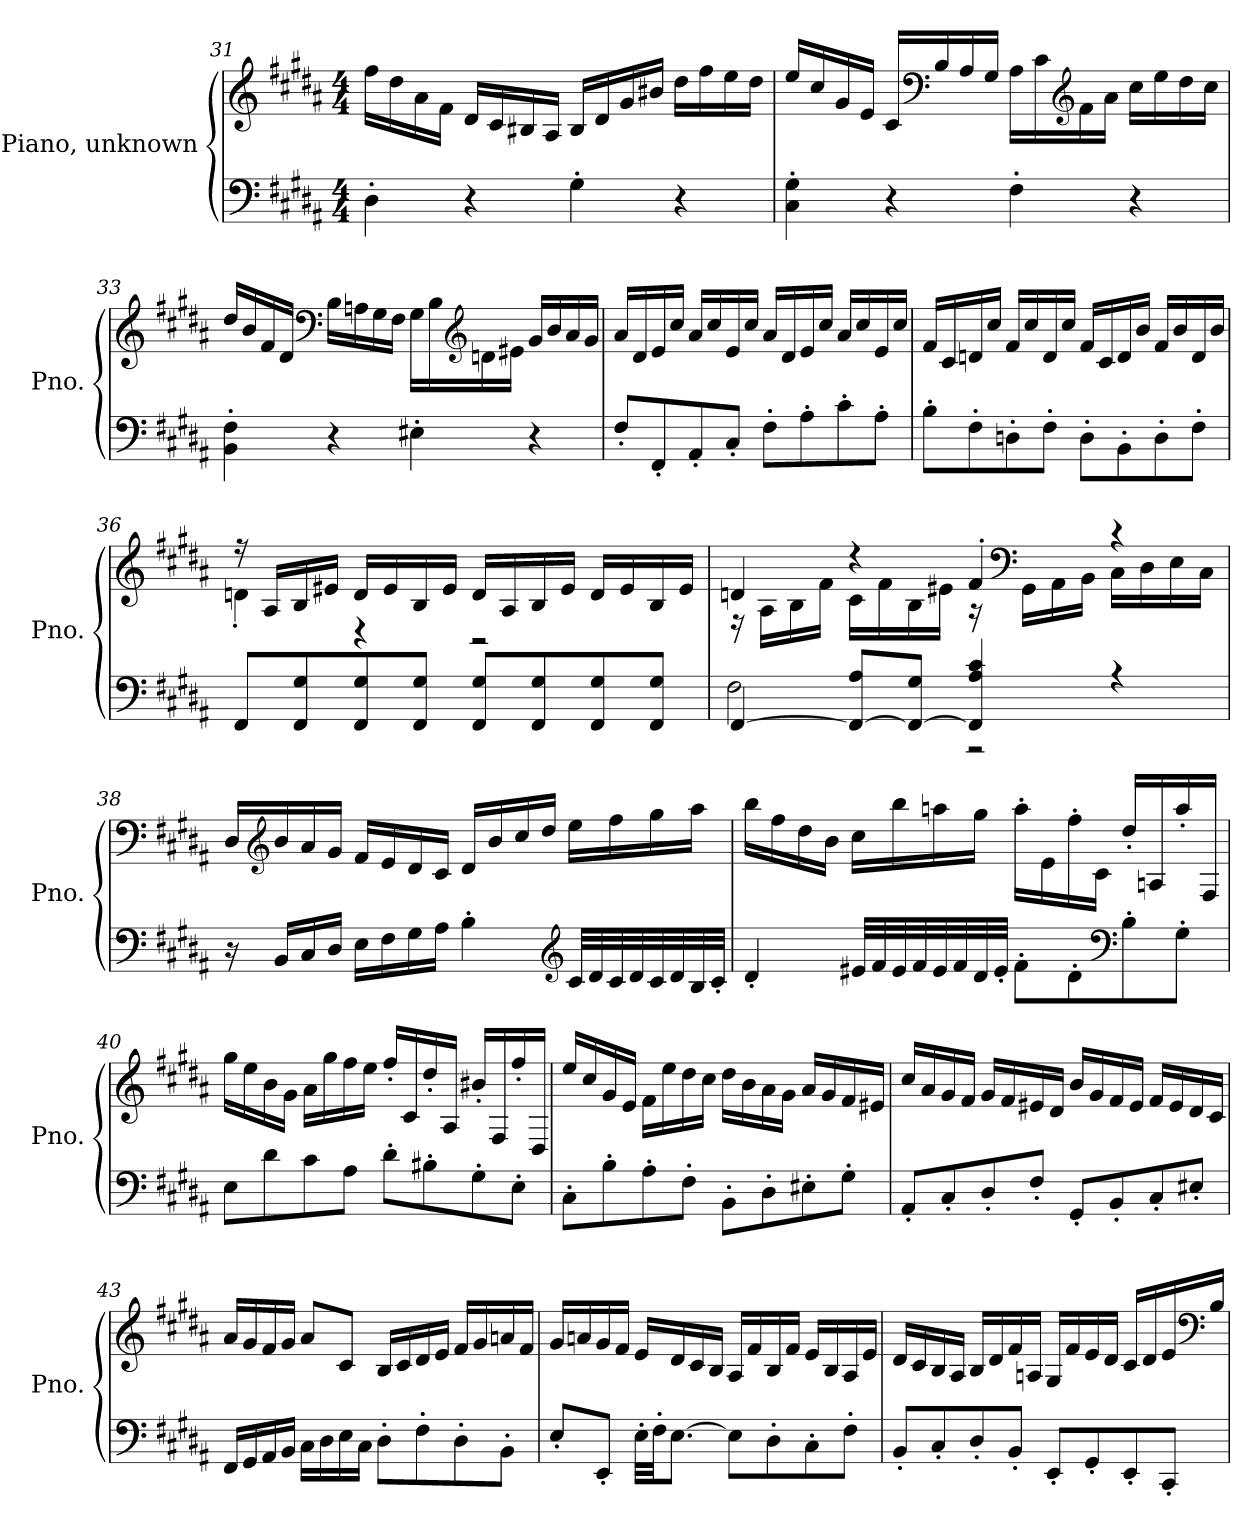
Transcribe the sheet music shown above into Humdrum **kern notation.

**kern	**kern
*part1	*part1
*staff2	*staff1
*I"Piano, unknown	*
*I'Pno.	*
!!LO:LB:g=z
*clefF4	*clefG2
*k[f#c#g#d#a#]	*k[f#c#g#d#a#]
*M4/4	*M4/4
=31	=31
4D#'\	16ff#\LL
.	16dd#\
.	16a#\
.	16f#\JJ
4r	16d#/LL
.	16c#/
.	16B#X/
.	16A#/JJ
4G#'\	16B#/LL
.	16d#/
.	16g#/
.	16b#X/JJ
4r	16dd#\LL
.	16ff#\
.	16ee\
.	16dd#\JJ
=32	=32
4C#\' 4G#\'	16ee/LL
.	16cc#/
.	16g#/
.	16e/JJ
4r	16c#/LL
*	*clefF4
.	16B/
.	16A#/
.	16G#/JJ
4F#'\	16A#\LL
.	16c#\
*	*clefG2
.	16f#\
.	16a#\JJ
4r	16cc#\LL
.	16ee\
.	16dd#\
.	16cc#\JJ
!!LO:LB:g=z
=33	=33
4BB\' 4F#\'	16dd#/LL
.	16b/
.	16f#/
.	16d#/JJ
*	*clefF4
4r	16B\LL
.	16An\
.	16G#\
.	16F#\JJ
4E#X'\	16G#\LL
.	16B\
*	*clefG2
.	16dn\
.	16e#X\JJ
4r	16g#/LL
.	16b/
.	16a#/
.	16g#/JJ
=34	=34
8F#'/L	16a#/LL
.	16d#/
8FF#'/	16e/
.	16cc#/JJ
8AA#'/	16a#/LL
.	16cc#/
8C#'/J	16e/
.	16cc#/JJ
8F#'\L	16a#/LL
.	16d#/
8A#'\	16e/
.	16cc#/JJ
8c#'\	16a#/LL
.	16cc#/
8A#'\J	16e/
.	16cc#/JJ
!!LO:PB:g=z
=35	=35
8B'\L	16f#/LL
.	16c#/
8F#'\	16dn/
.	16cc#/JJ
8Dn'\	16f#/LL
.	16cc#/
8F#'\J	16d/
.	16cc#/JJ
8D'\L	16f#/LL
.	16c#/
8BB'\	16d/
.	16b/JJ
8D'\	16f#/LL
.	16b/
8F#'\J	16d/
.	16b/JJ
=36	=36
*	*^
8FF#/L	16r	4dn'\
.	16A#/LL	.
8FF#/ 8G#/	16B/	.
.	16e#X/JJ	.
8FF#/ 8G#/	16d/LL	4r
.	16e#/	.
8FF#/ 8G#/J	16B/	.
.	16e#/JJ	.
8FF#/ 8G#/L	16d/LL	2r
.	16A#/	.
8FF#/ 8G#/	16B/	.
.	16e#/JJ	.
8FF#/ 8G#/	16d/LL	.
.	16e#/	.
8FF#/ 8G#/J	16B/	.
.	16e#/JJ	.
!!LO:LB:g=z	!!
=37	=37	=37
*^	*	*
[4FF#/	2F#\	4dn/	16r
.	.	.	16A#\LL
.	.	.	16B\
.	.	.	16f#\JJ
8FF#/_ 8A#/L	.	4r	16c#\LL
.	.	.	16f#\
8FF#/_ 8G#/J	.	.	16B\
.	.	.	16e#X\JJ
4FF#/] 4A#/ 4c#/	2r	4f#'/	16r
*	*	*clefF4	*
.	.	.	16GG#\LL
.	.	.	16AA#\
.	.	.	16BB\JJ
4r	.	4r	16C#\LL
.	.	.	16D#\
.	.	.	16E\
.	.	.	16C#\JJ
*v	*v	*	*
*	*v	*v
=38	=38
16r	16D#/LL
*	*clefG2
16BB/LL	16b/
16C#/	16a#/
16D#/JJ	16g#/JJ
16E\LL	16f#/LL
16F#\	16e/
16G#\	16d#/
16A#\JJ	16c#/JJ
4B'\	16d#/LL
.	16b/
.	16cc#/
.	16dd#/JJ
*clefG2	*
32c#/LLL	16ee\LL
32d#/	.
32c#/	16ff#\
32d#/	.
32c#/	16gg#\
32d#/	.
32B/	16aa#\JJ
32c#'/JJJ	.
!!LO:LB:g=z
=39	=39
4d#'/	16bb\LL
.	16ff#\
.	16dd#\
.	16b\JJ
32e#X/LLL	16cc#\LL
32f#/	.
32e#/	16bb\
32f#/	.
32e#/	16aan\
32f#/	.
32d#/	16gg#\JJ
32e#'/JJJ	.
8f#'\L	16aa'\LL
.	16e\
8d#'\	16ff#'\
.	16c#\JJ
*clefF4	*
8B'\	16dd#'/LL
.	16An/
8G#'\J	16aa'/
.	16F#/JJ
=40	=40
8E\L	16gg#\LL
.	16ee\
8d#\	16b\
.	16g#\JJ
8c#\	16a#\LL
.	16gg#\
8A#\J	16ff#\
.	16ee\JJ
8d#'\L	16ff#'/LL
.	16c#/
8B#X'\	16dd#'/
.	16A#/JJ
8G#'\	16b#X'/LL
.	16F#/
8E'\J	16ff#'/
.	16D#/JJ
!!LO:LB:g=z
=41	=41
8C#'\L	16ee/LL
.	16cc#/
8B'\	16g#/
.	16e/JJ
8A#'\	16f#\LL
.	16ee\
8F#'\J	16dd#\
.	16cc#\JJ
8BB'\L	16dd#\LL
.	16b\
8D#'\	16a#\
.	16g#\JJ
8E#X'\	16a#/LL
.	16g#/
8G#'\J	16f#/
.	16e#X/JJ
=42	=42
8AA#'/L	16cc#/LL
.	16a#/
8C#'/	16g#/
.	16f#/JJ
8D#'/	16g#/LL
.	16f#/
8F#'/J	16e#X/
.	16d#/JJ
8GG#'/L	16b/LL
.	16g#/
8BB'/	16f#/
.	16e#/JJ
8C#'/	16f#/LL
.	16e#/
8E#X'/J	16d#/
.	16c#/JJ
!!LO:LB:g=z
=43	=43
16FF#/LL	16a#/LL
16GG#/	16g#/
16AA#/	16f#/
16BB/JJ	16g#/JJ
16C#\LL	8a#/L
16D#\	.
16E\	8c#/J
16C#\JJ	.
8D#'\L	16B/LL
.	16c#/
8F#'\	16d#/
.	16e/JJ
8D#'\	16f#/LL
.	16g#/
8BB'\J	16an/
.	16f#/JJ
=44	=44
8E'/L	16g#/LL
.	16an/
8EE'/J	16g#/
.	16f#/JJ
32E'\LLL	16e/LL
32F#'\JJ	.
[8.E\J	16d#/
.	16c#/
.	16B/JJ
8E\L]	16A#/LL
.	16f#/
8D#'\	16B/
.	16f#/JJ
8C#'\	16e/LL
.	16B/
8F#'\J	16A#/
.	16e/JJ
!!LO:LB:g=z
=45	=45
8BB'/L	16d#/LL
.	16c#/
8C#'/	16B/
.	16A#/JJ
8D#'/	16B/LL
.	16d#/
8BB'/J	16f#/
.	16An/JJ
8EE'/L	16G#/LL
.	16f#/
8GG#'/	16e/
.	16d#/JJ
8EE'/	16c#/LL
.	16d#/
8CC#'/J	16e/
*	*clefF4
.	16B/JJ
=	=
*-	*-
